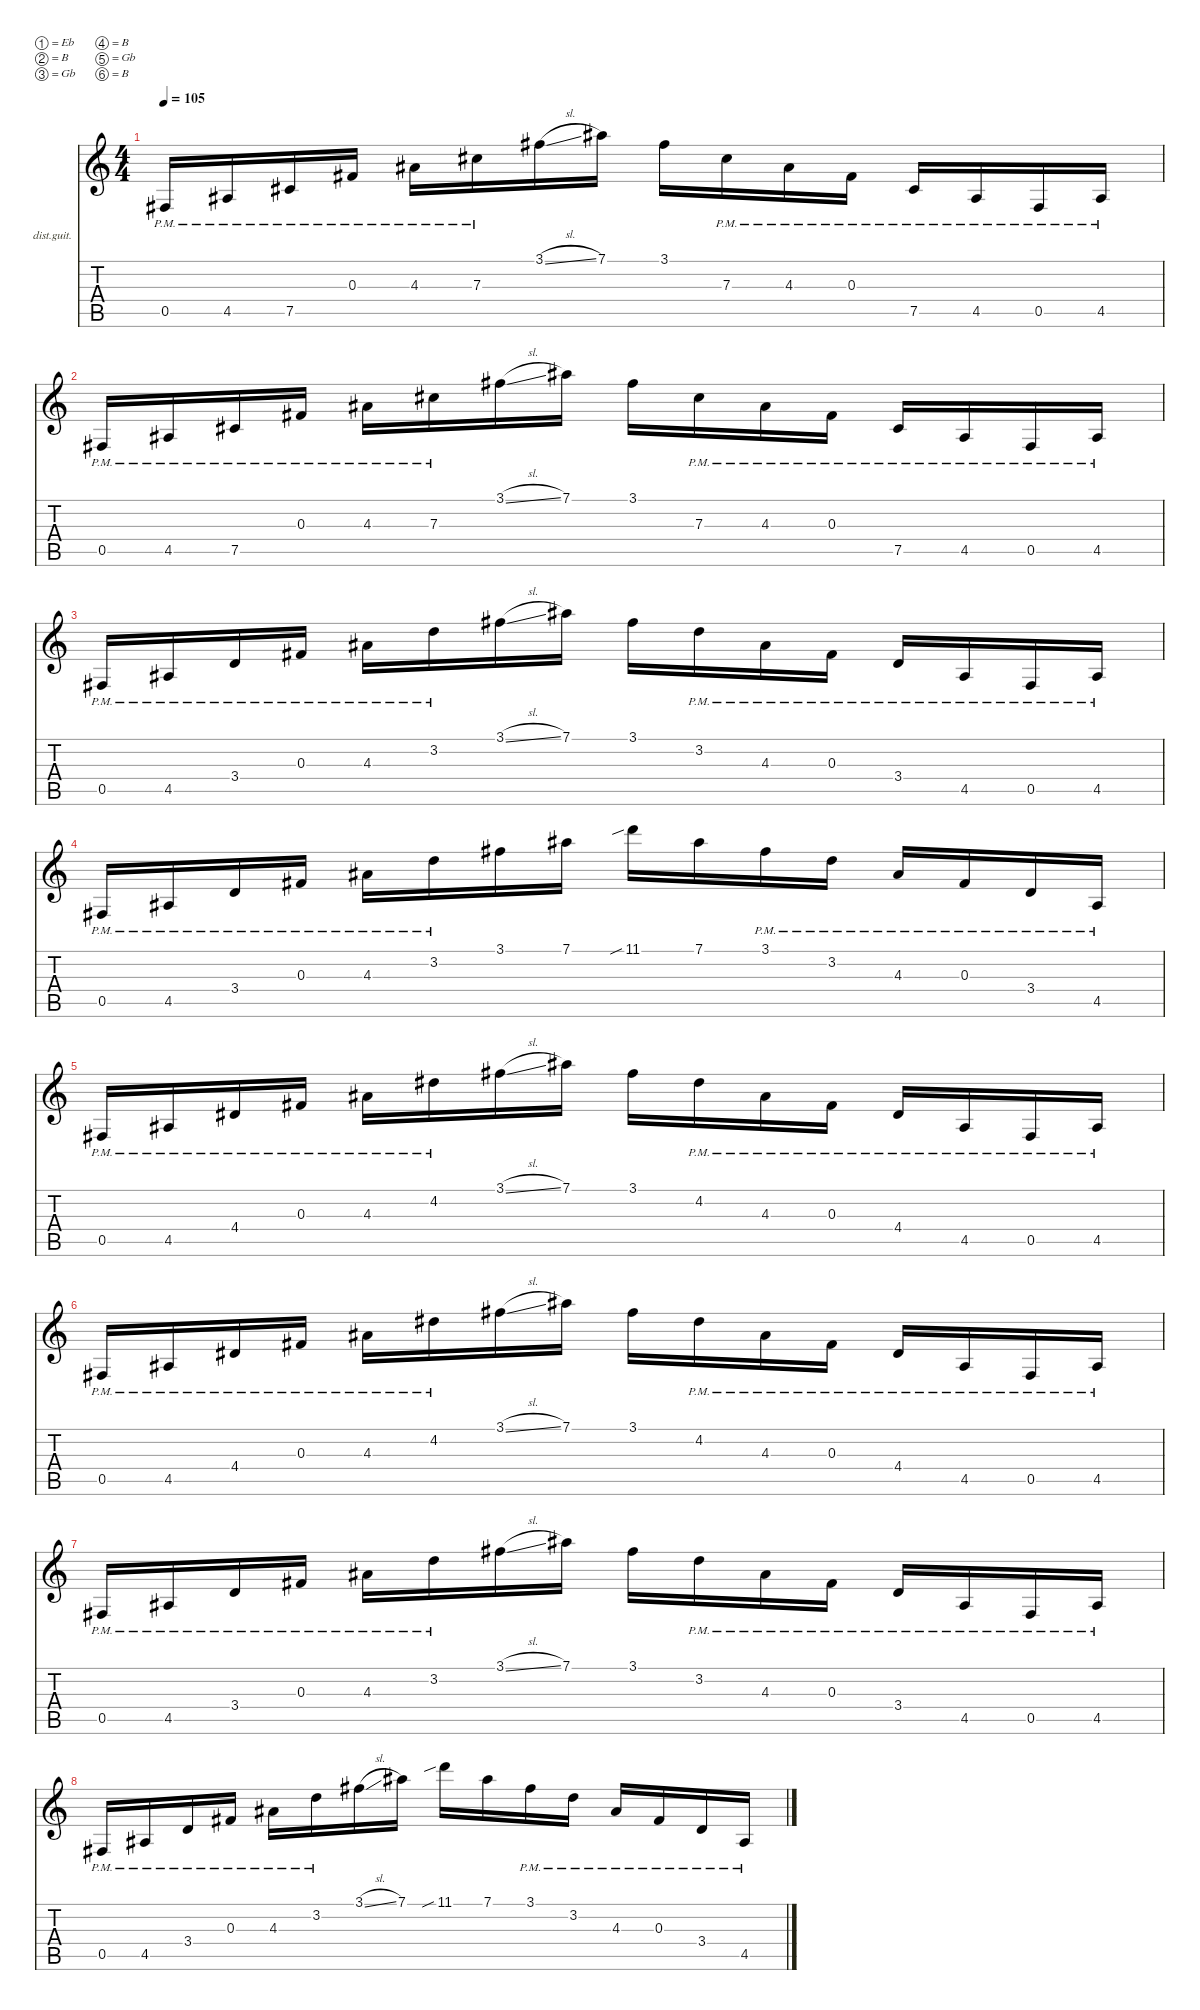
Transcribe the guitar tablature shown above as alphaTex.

\defaultSystemsLayout 4
\hideDynamics
\bracketExtendMode nobrackets
\firstSystemTrackNameOrientation horizontal
\otherSystemsTrackNameOrientation horizontal
\track ("Guitar I" "dist.guit.") {instrument distortionguitar}
\staff {score tabs}
\tuning (Eb4 B3 Gb3 B2 Gb2 B1)
\ts (4 4)
\tempo 105
\clef g2
\ks c
0.5{pm acc #}.16{dy f beam Up} 4.5{pm acc #}.16{beam Up} 7.5{pm acc #}.16{beam Up} 0.3{pm acc #}.16{beam Up} 4.3{pm acc #}.16{beam Down} 7.3{pm acc #}.16{beam Down} 3.1{sl acc #}.16{beam Down} 7.1{acc #}.16{beam Down} 3.1{acc #}.16{beam Down} 7.3{pm acc #}.16{beam Down} 4.3{pm acc #}.16{beam Down} 0.3{pm acc #}.16{beam Down} 7.5{pm acc #}.16{beam Up} 4.5{pm acc #}.16{beam Up} 0.5{pm acc #}.16{beam Up} 4.5{pm acc #}.16{beam Up} |
0.5{pm acc #}.16{beam Up} 4.5{pm acc #}.16{beam Up} 7.5{pm acc #}.16{beam Up} 0.3{pm acc #}.16{beam Up} 4.3{pm acc #}.16{beam Down} 7.3{pm acc #}.16{beam Down} 3.1{sl acc #}.16{beam Down} 7.1{acc #}.16{beam Down} 3.1{acc #}.16{beam Down} 7.3{pm acc #}.16{beam Down} 4.3{pm acc #}.16{beam Down} 0.3{pm acc #}.16{beam Down} 7.5{pm acc #}.16{beam Up} 4.5{pm acc #}.16{beam Up} 0.5{pm acc #}.16{beam Up} 4.5{pm acc #}.16{beam Up} |
0.5{pm acc #}.16{beam Up} 4.5{pm acc #}.16{beam Up} 3.4{pm}.16{beam Up} 0.3{pm acc #}.16{beam Up} 4.3{pm acc #}.16{beam Down} 3.2{pm}.16{beam Down} 3.1{sl acc #}.16{beam Down} 7.1{acc #}.16{beam Down} 3.1{acc #}.16{beam Down} 3.2{pm}.16{beam Down} 4.3{pm acc #}.16{beam Down} 0.3{pm acc #}.16{beam Down} 3.4{pm}.16{beam Up} 4.5{pm acc #}.16{beam Up} 0.5{pm acc #}.16{beam Up} 4.5{pm acc #}.16{beam Up} |
0.5{pm acc #}.16{beam Up} 4.5{pm acc #}.16{beam Up} 3.4{pm}.16{beam Up} 0.3{pm acc #}.16{beam Up} 4.3{pm acc #}.16{beam Down} 3.2{pm}.16{beam Down} 3.1{acc #}.16{beam Down} 7.1{acc #}.16{beam Down} 11.1{sib}.16{beam Down} 7.1{acc #}.16{beam Down} 3.1{pm acc #}.16{beam Down} 3.2{pm}.16{beam Down} 4.3{pm acc #}.16{beam Up} 0.3{pm acc #}.16{beam Up} 3.4{pm}.16{beam Up} 4.5{pm acc #}.16{beam Up} |
0.5{pm acc #}.16{beam Up} 4.5{pm acc #}.16{beam Up} 4.4{pm acc #}.16{beam Up} 0.3{pm acc #}.16{beam Up} 4.3{pm acc #}.16{beam Down} 4.2{pm acc #}.16{beam Down} 3.1{sl acc #}.16{beam Down} 7.1{acc #}.16{beam Down} 3.1{acc #}.16{beam Down} 4.2{pm acc #}.16{beam Down} 4.3{pm acc #}.16{beam Down} 0.3{pm acc #}.16{beam Down} 4.4{pm acc #}.16{beam Up} 4.5{pm acc #}.16{beam Up} 0.5{pm acc #}.16{beam Up} 4.5{pm acc #}.16{beam Up} |
0.5{pm acc #}.16{beam Up} 4.5{pm acc #}.16{beam Up} 4.4{pm acc #}.16{beam Up} 0.3{pm acc #}.16{beam Up} 4.3{pm acc #}.16{beam Down} 4.2{pm acc #}.16{beam Down} 3.1{sl acc #}.16{beam Down} 7.1{acc #}.16{beam Down} 3.1{acc #}.16{beam Down} 4.2{pm acc #}.16{beam Down} 4.3{pm acc #}.16{beam Down} 0.3{pm acc #}.16{beam Down} 4.4{pm acc #}.16{beam Up} 4.5{pm acc #}.16{beam Up} 0.5{pm acc #}.16{beam Up} 4.5{pm acc #}.16{beam Up} |
0.5{pm acc #}.16{beam Up} 4.5{pm acc #}.16{beam Up} 3.4{pm}.16{beam Up} 0.3{pm acc #}.16{beam Up} 4.3{pm acc #}.16{beam Down} 3.2{pm}.16{beam Down} 3.1{sl acc #}.16{beam Down} 7.1{acc #}.16{beam Down} 3.1{acc #}.16{beam Down} 3.2{pm}.16{beam Down} 4.3{pm acc #}.16{beam Down} 0.3{pm acc #}.16{beam Down} 3.4{pm}.16{beam Up} 4.5{pm acc #}.16{beam Up} 0.5{pm acc #}.16{beam Up} 4.5{pm acc #}.16{beam Up} |
0.5{pm acc #}.16{beam Up} 4.5{pm acc #}.16{beam Up} 3.4{pm}.16{beam Up} 0.3{pm acc #}.16{beam Up} 4.3{pm acc #}.16{beam Down} 3.2{pm}.16{beam Down} 3.1{sl acc #}.16{beam Down} 7.1{acc #}.16{beam Down} 11.1{sib}.16{beam Down} 7.1{acc #}.16{beam Down} 3.1{pm acc #}.16{beam Down} 3.2{pm}.16{beam Down} 4.3{pm acc #}.16{beam Up} 0.3{pm acc #}.16{beam Up} 3.4{pm}.16{beam Up} 4.5{pm acc #}.16{beam Up}
